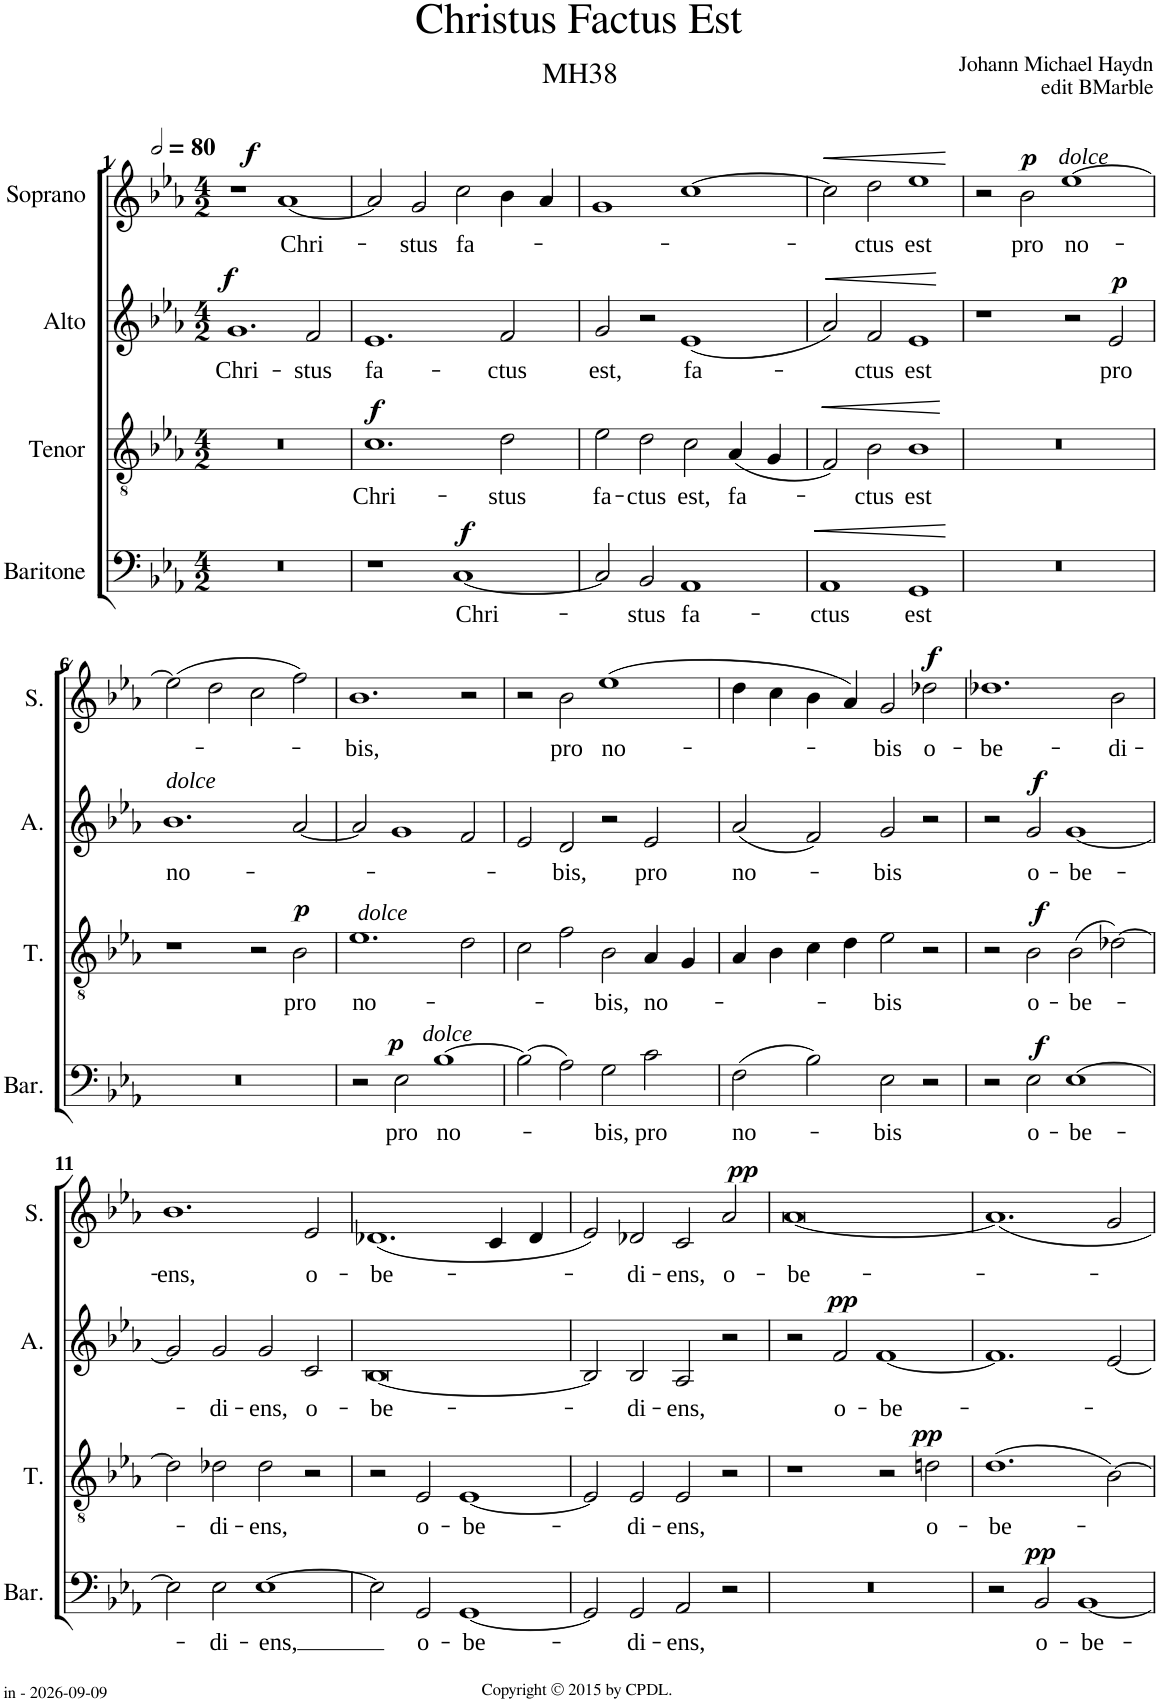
**kern	**text	**dynam	**kern	**text	**dynam	**kern	**text	**dynam	**kern	**text	**dynam
*part4	*part4	*part4	*part3	*part3	*part3	*part2	*part2	*part2	*part1	*part1	*part1
*staff4	*staff4	*staff4	*staff3	*staff3	*staff3	*staff2	*staff2	*staff2	*staff1	*staff1	*staff1
*I"Baritone	*	*	*I"Tenor	*	*	*I"Alto	*	*	*I"Soprano	*	*
*I'Bar.	*	*	*I'T.	*	*	*I'A.	*	*	*I'S.	*	*
*clefF4	*	*	*clefGv2	*	*	*clefG2	*	*	*clefG2	*	*
*	*	*	*Trd7c12	*	*	*	*	*	*	*	*
*k[b-e-a-]	*	*	*k[b-e-a-]	*	*	*k[b-e-a-]	*	*	*k[b-e-a-]	*	*
*E-:	*	*	*E-:	*	*	*E-:	*	*	*E-:	*	*
*M4/2	*	*	*M4/2	*	*	*M4/2	*	*	*M4/2	*	*
*MM160	*	*	*MM160	*	*	*MM160	*	*	*MM160	*	*
=1	=1	=1	=1	=1	=1	=1	=1	=1	=1	=1	=1
!	!	!	!	!	!	!	!LO:LY:b	!LO:DY:a	!	!	!
0r	.	.	0r	.	.	1.g	Chri-	f	1r	.	.
!	!	!	!	!	!	!	!	!	!	!LO:LY:b	!LO:DY:a
.	.	.	.	.	.	.	.	.	[1a-	Chri-	f
!	!	!	!	!	!	!	!LO:LY:b	!	!	!	!
.	.	.	.	.	.	2f/	-stus	.	.	.	.
=2	=2	=2	=2	=2	=2	=2	=2	=2	=2	=2	=2
!	!	!	!	!LO:LY:b	!LO:DY:a	!	!LO:LY:b	!	!	!	!
1r	.	.	1.c	Chri-	f	1.e-	fa-	.	2a-/]	.	.
!	!	!	!	!	!	!	!	!	!	!LO:LY:b	!
.	.	.	.	.	.	.	.	.	2g/	-stus	.
!	!LO:LY:b	!LO:DY:a	!	!	!	!	!	!	!	!LO:LY:b	!
[1C	Chri-	f	.	.	.	.	.	.	2cc\	fa-	.
!	!	!	!	!LO:LY:b	!	!	!LO:LY:b	!	!	!	!
.	.	.	2d\	-stus	.	2f/	-ctus	.	4b-\	.	.
.	.	.	.	.	.	.	.	.	4a-/	.	.
=3	=3	=3	=3	=3	=3	=3	=3	=3	=3	=3	=3
!	!	!	!	!LO:LY:b	!	!	!LO:LY:b	!	!	!	!
2C/]	.	.	2e-\	fa-	.	2g/	est,	.	1g	.	.
!	!LO:LY:b	!	!	!LO:LY:b	!	!	!	!	!	!	!
2BB-/	-stus	.	2d\	-ctus	.	2r	.	.	.	.	.
!	!LO:LY:b	!	!	!LO:LY:b	!	!	!LO:LY:b	!	!	!	!
1AA-	fa-	.	2c\	est,	.	(1e-	fa-	.	[1cc	.	.
!	!	!	!	!LO:LY:b	!	!	!	!	!	!	!
.	.	.	(4A-/	fa-	.	.	.	.	.	.	.
.	.	.	4G/	.	.	.	.	.	.	.	.
=4	=4	=4	=4	=4	=4	=4	=4	=4	=4	=4	=4
!	!LO:LY:b	!LO:HP:b	!	!	!LO:HP:b	!	!	!LO:HP:b	!	!	!LO:HP:b
1AA-	-ctus	<	2F/)	.	<	2a-/)	.	<	2cc\]	.	<
!	!	!	!	!LO:LY:b	!	!	!LO:LY:b	!	!	!LO:LY:b	!
.	.	.	2B-\	-ctus	.	2f/	-ctus	.	2dd\	-ctus	.
!	!LO:LY:b	!	!	!LO:LY:b	!	!	!LO:LY:b	!	!	!LO:LY:b	!
1GG	est	.	1B-	est	.	1e-	est	.	1ee-	est	.
.	.	[	.	.	[	.	.	[	.	.	[
=5	=5	=5	=5	=5	=5	=5	=5	=5	=5	=5	=5
0r	.	.	0r	.	.	1r	.	.	2r	.	.
!	!	!	!	!	!	!	!	!	!	!LO:LY:b	!LO:DY:a
.	.	.	.	.	.	.	.	.	2b-\	pro	p
!	!	!	!	!	!	!	!	!	!LO:TX:a:i:t=dolce	!	!
!	!	!	!	!	!	!	!	!	!	!LO:LY:b	!
.	.	.	.	.	.	2r	.	.	[1ee-	no-	.
!	!	!	!	!	!	!	!LO:LY:b	!LO:DY:a	!	!	!
.	.	.	.	.	.	2e-/	pro	p	.	.	.
!!LO:LB:g=z
=6	=6	=6	=6	=6	=6	=6	=6	=6	=6	=6	=6
!	!	!	!	!	!	!LO:TX:a:i:t=dolce	!	!	!	!	!
!	!	!	!	!	!	!	!LO:LY:b	!	!	!	!
0r	.	.	1r	.	.	1.b-	no-	.	(2ee-\]	.	.
.	.	.	.	.	.	.	.	.	2dd\	.	.
.	.	.	2r	.	.	.	.	.	2cc\	.	.
!	!	!	!	!LO:LY:b	!LO:DY:a	!	!	!	!	!	!
.	.	.	2B-\	pro	p	[2a-/	.	.	2ff\)	.	.
=7	=7	=7	=7	=7	=7	=7	=7	=7	=7	=7	=7
!	!	!	!LO:TX:a:i:t=dolce	!	!	!	!	!	!	!	!
!	!	!	!	!LO:LY:b	!	!	!	!	!	!LO:LY:b	!
2r	.	.	1.e-	no-	.	2a-/]	.	.	1.b-	-bis,	.
!LO:TX:a:i:t=dolce	!	!	!	!	!	!	!	!	!	!	!
!	!LO:LY:b	!LO:DY:a	!	!	!	!	!	!	!	!	!
2E-\	pro	p	.	.	.	1g	.	.	.	.	.
!	!LO:LY:b	!	!	!	!	!	!	!	!	!	!
[1B-	no-	.	.	.	.	.	.	.	.	.	.
.	.	.	2d\	.	.	2f/	.	.	2r	.	.
=8	=8	=8	=8	=8	=8	=8	=8	=8	=8	=8	=8
(2B-\]	.	.	2c\	.	.	2e-/	.	.	2r	.	.
!	!	!	!	!	!	!	!LO:LY:b	!	!	!LO:LY:b	!
2A-\)	.	.	2f\	.	.	2d/	-bis,	.	2b-\	pro	.
!	!LO:LY:b	!	!	!LO:LY:b	!	!	!	!	!	!LO:LY:b	!
2G\	-bis,	.	2B-\	-bis,	.	2r	.	.	(1ee-	no-	.
!	!LO:LY:b	!	!	!LO:LY:b	!	!	!LO:LY:b	!	!	!	!
2c\	pro	.	4A-/	no-	.	2e-/	pro	.	.	.	.
.	.	.	4G/	.	.	.	.	.	.	.	.
=9	=9	=9	=9	=9	=9	=9	=9	=9	=9	=9	=9
!	!LO:LY:b	!	!	!	!	!	!LO:LY:b	!	!	!	!
(2F\	no-	.	4A-/	.	.	(2a-/	no-	.	4dd\	.	.
.	.	.	4B-\	.	.	.	.	.	4cc\	.	.
2B-\)	.	.	4c\	.	.	2f/)	.	.	4b-\	.	.
.	.	.	4d\	.	.	.	.	.	4a-/)	.	.
!	!LO:LY:b	!	!	!LO:LY:b	!	!	!LO:LY:b	!	!	!LO:LY:b	!
2E-\	-bis	.	2e-\	-bis	.	2g/	-bis	.	2g/	-bis	.
!	!	!	!	!	!	!	!	!	!	!LO:LY:b	!LO:DY:a
2r	.	.	2r	.	.	2r	.	.	2dd-X\	o-	f
=10	=10	=10	=10	=10	=10	=10	=10	=10	=10	=10	=10
!	!	!	!	!	!	!	!	!	!	!LO:LY:b	!
2r	.	.	2r	.	.	2r	.	.	1.dd-X	-be-	.
!	!LO:LY:b	!LO:DY:a	!	!LO:LY:b	!LO:DY:a	!	!LO:LY:b	!LO:DY:a	!	!	!
2E-\	o-	f	2B-\	o-	f	2g/	o-	f	.	.	.
!	!LO:LY:b	!	!	!LO:LY:b	!	!	!LO:LY:b	!	!	!	!
[1E-	-be-	.	(2B-\	-be-	.	[1g	-be-	.	.	.	.
!	!	!	!	!	!	!	!	!	!	!LO:LY:b	!
.	.	.	[2d-X\)	.	.	.	.	.	2b-\	-di-	.
!!LO:LB:g=z
=11	=11	=11	=11	=11	=11	=11	=11	=11	=11	=11	=11
!	!	!	!	!	!	!	!	!	!	!LO:LY:b	!
2E-\]	.	.	2d-\]	.	.	2g/]	.	.	1.b-	-ens,	.
!	!LO:LY:b	!	!	!LO:LY:b	!	!	!LO:LY:b	!	!	!	!
2E-\	-di-	.	2d-X\	-di-	.	2g/	-di-	.	.	.	.
!	!LO:LY:b	!	!	!LO:LY:b	!	!	!LO:LY:b	!	!	!	!
[1E-	-ens,	.	2d-\	-ens,	.	2g/	-ens,	.	.	.	.
!	!	!	!	!	!	!	!LO:LY:b	!	!	!LO:LY:b	!
.	.	.	2r	.	.	2c/	o-	.	2e-/	o-	.
=12	=12	=12	=12	=12	=12	=12	=12	=12	=12	=12	=12
!	!	!	!	!	!	!	!LO:LY:b	!	!	!LO:LY:b	!
2E-\]	.	.	2r	.	.	[0B-	-be-	.	(1.d-X	-be-	.
!	!LO:LY:b	!	!	!LO:LY:b	!	!	!	!	!	!	!
2GG/	o-	.	2E-/	o-	.	.	.	.	.	.	.
!	!LO:LY:b	!	!	!LO:LY:b	!	!	!	!	!	!	!
[1GG	-be-	.	[1E-	-be-	.	.	.	.	.	.	.
.	.	.	.	.	.	.	.	.	4c/	.	.
.	.	.	.	.	.	.	.	.	4d-/	.	.
=13	=13	=13	=13	=13	=13	=13	=13	=13	=13	=13	=13
2GG/]	.	.	2E-/]	.	.	2B-/]	.	.	2e-/)	.	.
!	!LO:LY:b	!	!	!LO:LY:b	!	!	!LO:LY:b	!	!	!LO:LY:b	!
2GG/	-di-	.	2E-/	-di-	.	2B-/	-di-	.	2d-X/	-di-	.
!	!LO:LY:b	!	!	!LO:LY:b	!	!	!LO:LY:b	!	!	!LO:LY:b	!
2AA-/	-ens,	.	2E-/	-ens,	.	2A-/	-ens,	.	2c/	-ens,	.
!	!	!	!	!	!	!	!	!	!	!LO:LY:b	!LO:DY:a
2r	.	.	2r	.	.	2r	.	.	2a-/	o-	pp
=14	=14	=14	=14	=14	=14	=14	=14	=14	=14	=14	=14
!	!	!	!	!	!	!	!	!	!	!LO:LY:b	!
0r	.	.	1r	.	.	2r	.	.	[0a-	-be-	.
!	!	!	!	!	!	!	!LO:LY:b	!LO:DY:a	!	!	!
.	.	.	.	.	.	2f/	o-	pp	.	.	.
!	!	!	!	!	!	!	!LO:LY:b	!	!	!	!
.	.	.	2r	.	.	[1f	-be-	.	.	.	.
!	!	!	!	!LO:LY:b	!LO:DY:a	!	!	!	!	!	!
.	.	.	2dn\	o-	pp	.	.	.	.	.	.
=15	=15	=15	=15	=15	=15	=15	=15	=15	=15	=15	=15
!	!	!	!	!LO:LY:b	!	!	!	!	!	!	!
2r	.	.	(1.d	-be-	.	1.f]	.	.	1.a-]	.	.
!	!LO:LY:b	!LO:DY:a	!	!	!	!	!	!	!	!	!
2BB-/	o-	pp	.	.	.	.	.	.	.	.	.
!	!LO:LY:b	!	!	!	!	!	!	!	!	!	!
[1BB-	-be-	.	.	.	.	.	.	.	.	.	.
.	.	.	[2B-\)	.	.	[2e-/	.	.	2g/	.	.
=	=	=	=	=	=	=	=	=	=	=	=
*-	*-	*-	*-	*-	*-	*-	*-	*-	*-	*-	*-
